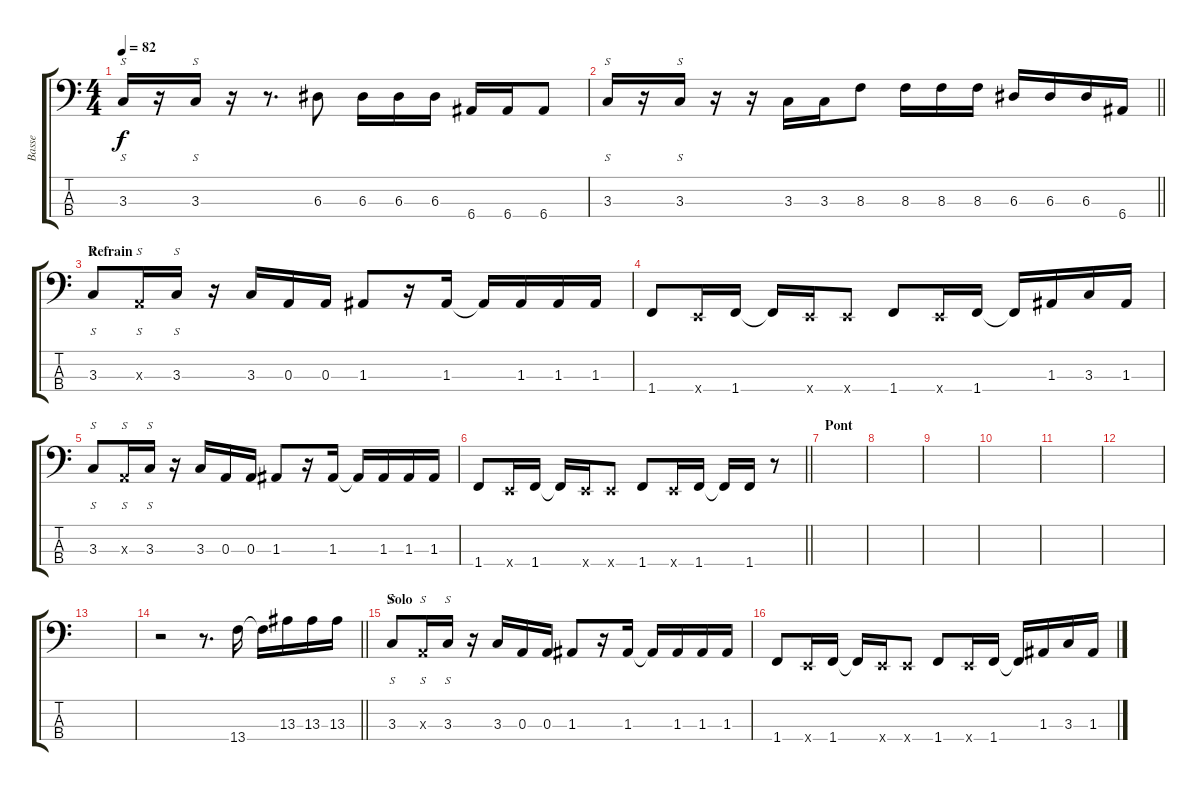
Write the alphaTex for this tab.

\track ("Basse" "Basse") {instrument electricbassfinger}
\staff {score tabs}
\tuning (G2 D2 A1 E1) {hide}
\ts (4 4)
\tempo 82
\clef f4
\ks c
3.3.16{s dy f instrument slapbass1} r.16 3.3.16{s} r.16 r.8{d} 6.3.8{instrument electricbassfinger} 6.3.16 6.3.16 6.3.16 6.4.16 6.4.16 6.4.8 |
\barLineRight lightlight
3.3.16{s instrument slapbass1} r.16 3.3.16{s} r.16 r.16 3.3.16{instrument electricbassfinger} 3.3.16 8.3.8 8.3.16 8.3.16 8.3.16 6.3.16 6.3.16 6.3.16 6.4.16 |
\section ("" "Refrain")
3.3.8{s instrument slapbass1} 0.3{x}.16{s} 3.3.16{s} r.16 3.3.16{instrument electricbassfinger} 0.3.16 0.3.16 1.3.8 r.16 1.3.16 1.3{t}.16 1.3.16 1.3.16 1.3.16 |
1.4.8 0.4{x}.16 1.4.16 1.4{t}.16 0.4{x}.16 0.4{x}.8 1.4.8 0.4{x}.16 1.4.16 1.4{t}.16 1.3.16 3.3.16 1.3.16 |
3.3.8{s instrument slapbass1} 0.3{x}.16{s} 3.3.16{s} r.16 3.3.16{instrument electricbassfinger} 0.3.16 0.3.16 1.3.8 r.16 1.3.16 1.3{t}.16 1.3.16 1.3.16 1.3.16 |
\barLineRight lightlight
1.4.8 0.4{x}.16 1.4.16 1.4{t}.16 0.4{x}.16 0.4{x}.8 1.4.8 0.4{x}.16 1.4.16 1.4{t}.16 1.4.16 r.8 |
\section ("" "Pont")
|
|
|
|
|
|
|
\barLineRight lightlight
r.2 r.8{d} 13.4.16 13.4{t}.16 13.3.16 13.3.16 13.3.16 |
\section ("" "Solo")
3.3.8{s instrument slapbass1} 0.3{x}.16{s} 3.3.16{s} r.16 3.3.16{instrument electricbassfinger} 0.3.16 0.3.16 1.3.8 r.16 1.3.16 1.3{t}.16 1.3.16 1.3.16 1.3.16 |
1.4.8 0.4{x}.16 1.4.16 1.4{t}.16 0.4{x}.16 0.4{x}.8 1.4.8 0.4{x}.16 1.4.16 1.4{t}.16 1.3.16 3.3.16 1.3.16
